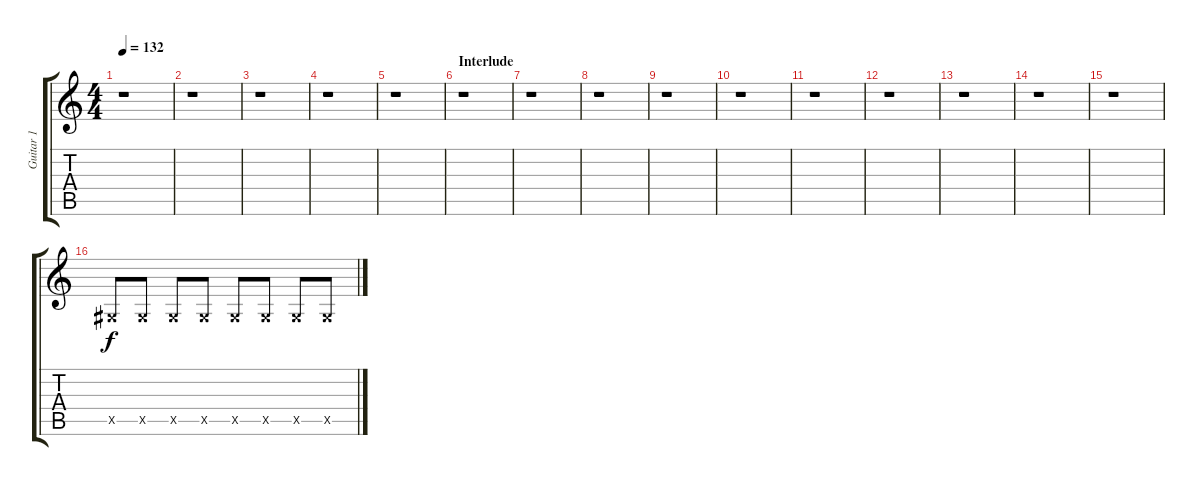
\track ("Guitar 1" "Guitar 1") {instrument electricguitarjazz}
\staff {score tabs}
\tuning (Eb4 Bb3 Gb3 Db3 Ab2 Eb2) {hide}
\ts (4 4)
\tempo 132
\clef g2
\ks c
r.1{dy f} |
r.1 |
r.1 |
r.1 |
r.1 |
\section ("" "Interlude")
r.1 |
r.1 |
r.1 |
r.1 |
r.1 |
r.1 |
r.1 |
r.1 |
r.1 |
r.1{volume 3} |
0.5{x}.8{volume 10} 0.5{x}.8 0.5{x}.8 0.5{x}.8 0.5{x}.8 0.5{x}.8 0.5{x}.8 0.5{x}.8
